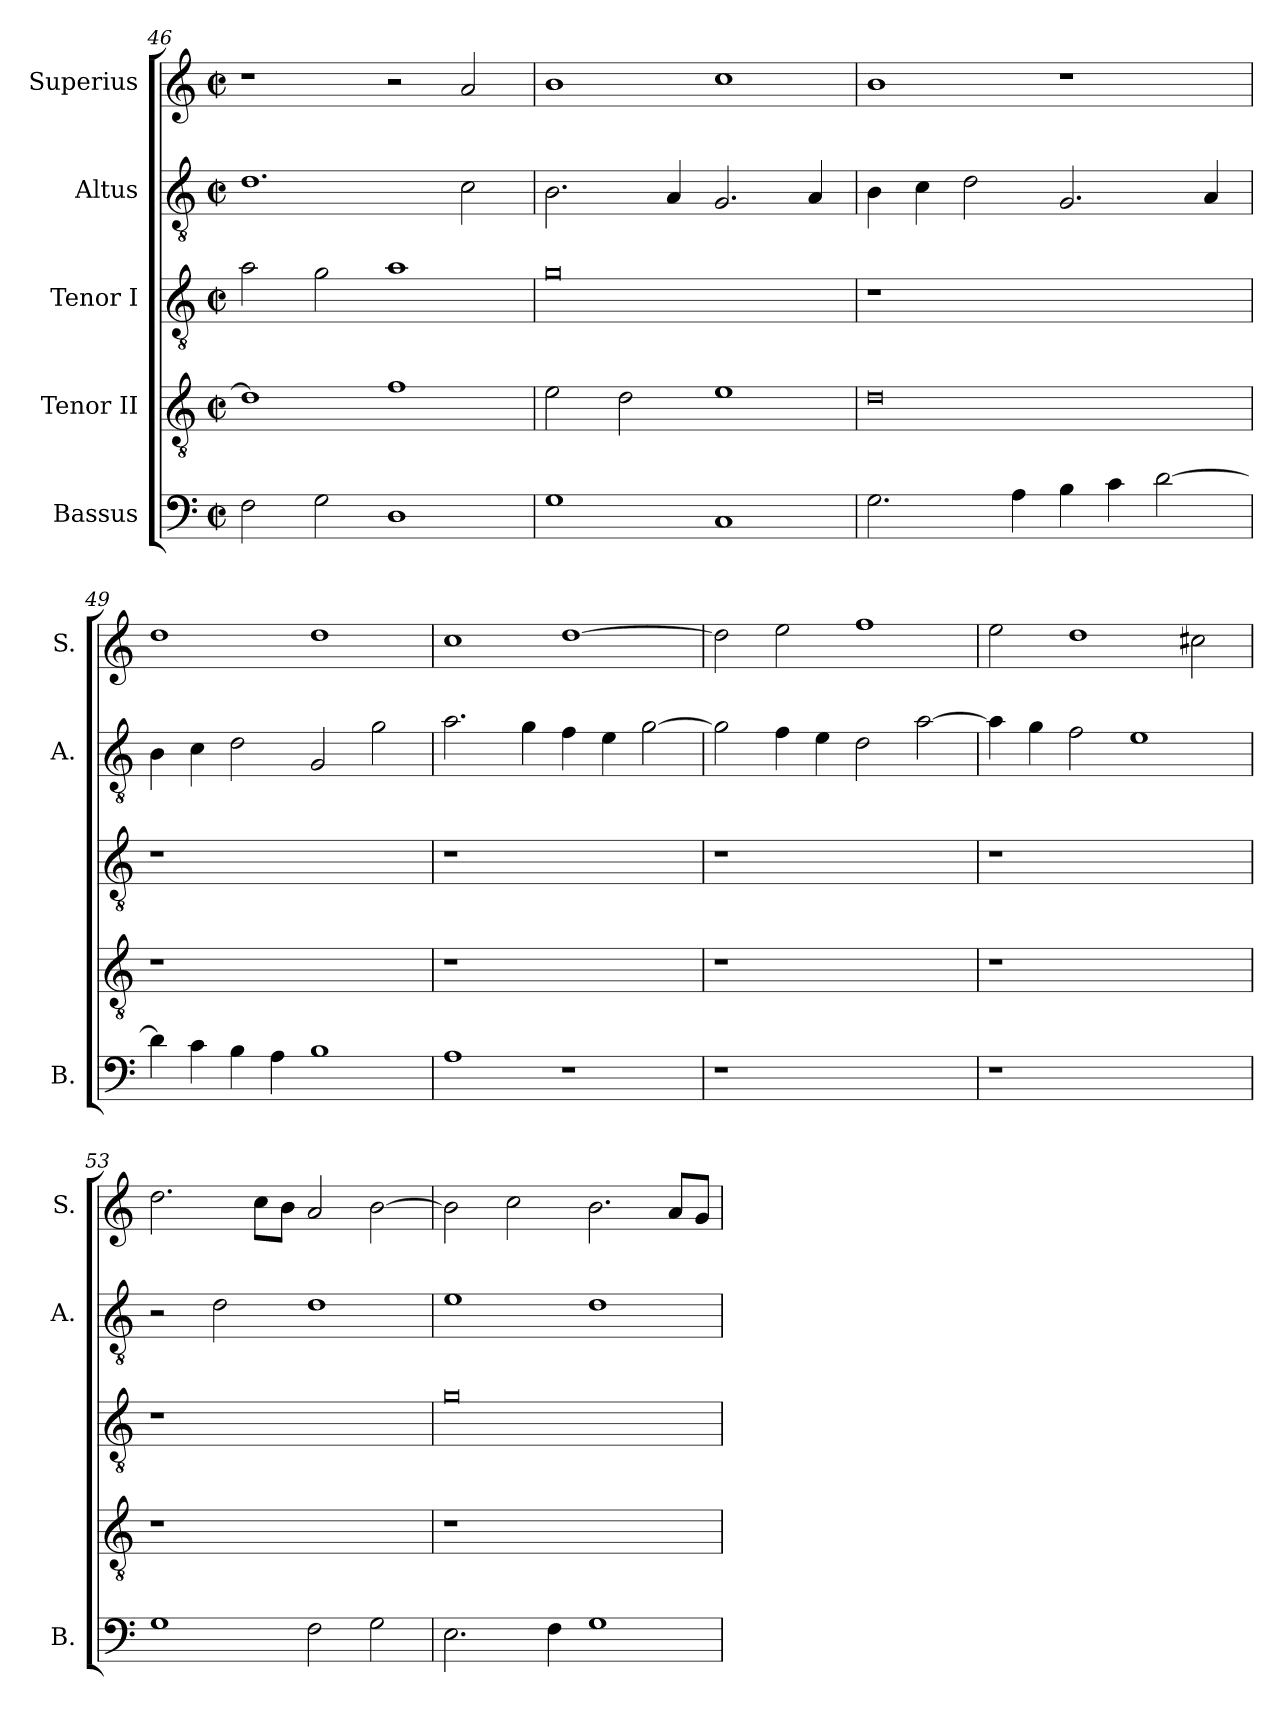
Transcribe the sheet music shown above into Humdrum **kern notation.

**kern	**kern	**kern	**kern	**kern
*part5	*part4	*part3	*part2	*part1
*staff5	*staff4	*staff3	*staff2	*staff1
*I"Bassus	*I"Tenor II	*I"Tenor I	*I"Altus	*I"Superius
*I'B.	*	*	*I'A.	*I'S.
*clefF4	*clefGv2	*clefGv2	*clefGv2	*clefG2
*	*ITrd7c12	*ITrd7c12	*ITrd7c12	*
*k[]	*k[]	*k[]	*k[]	*k[]
*C:	*C:	*C:	*C:	*C:
*M2/2	*M2/2	*M2/2	*M2/2	*M2/2
*met(c|)	*met(c|)	*met(c|)	*met(c|)	*met(c|)
=46	=46	=46	=46	=46
2Fi\	1Di]	2Ai\	1.Di	1r
2Gi\	.	2Gi\	.	.
1Di	1Fi	1Ai	.	2r
.	.	.	2Ci\	2ai/
=47	=47	=47	=47	=47
1Gi	2Ei\	0Gi	2.BBi\	1bi
.	2Di\	.	.	.
.	.	.	4AAi/	.
1Ci	1Ei	.	2.GGi/	1cci
.	.	.	4AAi/	.
!!LO:LB:g=z
=48	=48	=48	=48	=48
!	!	!LO:N:vis=1	!	!
2.Gi\	0Di	1r	4BBi\	1bi
.	.	.	4Ci\	.
.	.	.	2Di\	.
4Ai\	.	.	.	.
4Bi\	.	1ryy	2.GGi/	1r
4ci\	.	.	.	.
[>2di\	.	.	.	.
.	.	.	4AAi/	.
=49	=49	=49	=49	=49
!	!LO:N:vis=1	!LO:N:vis=1	!	!
4di\]	1r	1r	4BBi\	1ddi
4ci\	.	.	4Ci\	.
4Bi\	.	.	2Di\	.
4Ai\	.	.	.	.
1Bi	1ryy	1ryy	2GGi/	1ddi
.	.	.	2Gi\	.
=50	=50	=50	=50	=50
!	!LO:N:vis=1	!LO:N:vis=1	!	!
1Ai	1r	1r	2.Ai\	1cci
.	.	.	4Gi\	.
1r	1ryy	1ryy	4Fi\	[>1ddi
.	.	.	4Ei\	.
.	.	.	[>2Gi\	.
=51	=51	=51	=51	=51
!LO:N:vis=1	!LO:N:vis=1	!LO:N:vis=1	!	!
1r	1r	1r	2Gi\]	2ddi\]
.	.	.	4Fi\	2eei\
.	.	.	4Ei\	.
1ryy	1ryy	1ryy	2Di\	1ffi
.	.	.	[>2Ai\	.
=52	=52	=52	=52	=52
!LO:N:vis=1	!LO:N:vis=1	!LO:N:vis=1	!	!
1r	1r	1r	4Ai\]	2eei\
.	.	.	4Gi\	.
.	.	.	2Fi\	1ddi
1ryy	1ryy	1ryy	1Ei	.
.	.	.	.	2cc#Xi\
!!LO:PB:g=z
=53	=53	=53	=53	=53
!	!LO:N:vis=1	!LO:N:vis=1	!	!
1Gi	1r	1r	2r	2.ddi\
.	.	.	2Di\	.
.	.	.	.	8cci\L
.	.	.	.	8bi\J
2Fi\	1ryy	1ryy	1Di	2ai/
2Gi\	.	.	.	[>2bi\
=54	=54	=54	=54	=54
!	!LO:N:vis=1	!	!	!
2.Ei\	1r	0Gi	1Ei	2bi\]
.	.	.	.	2cci\
4Fi\	.	.	.	.
1Gi	1ryy	.	1Di	2.bi\
.	.	.	.	8ai/L
.	.	.	.	8gi/J
=	=	=	=	=
*-	*-	*-	*-	*-
